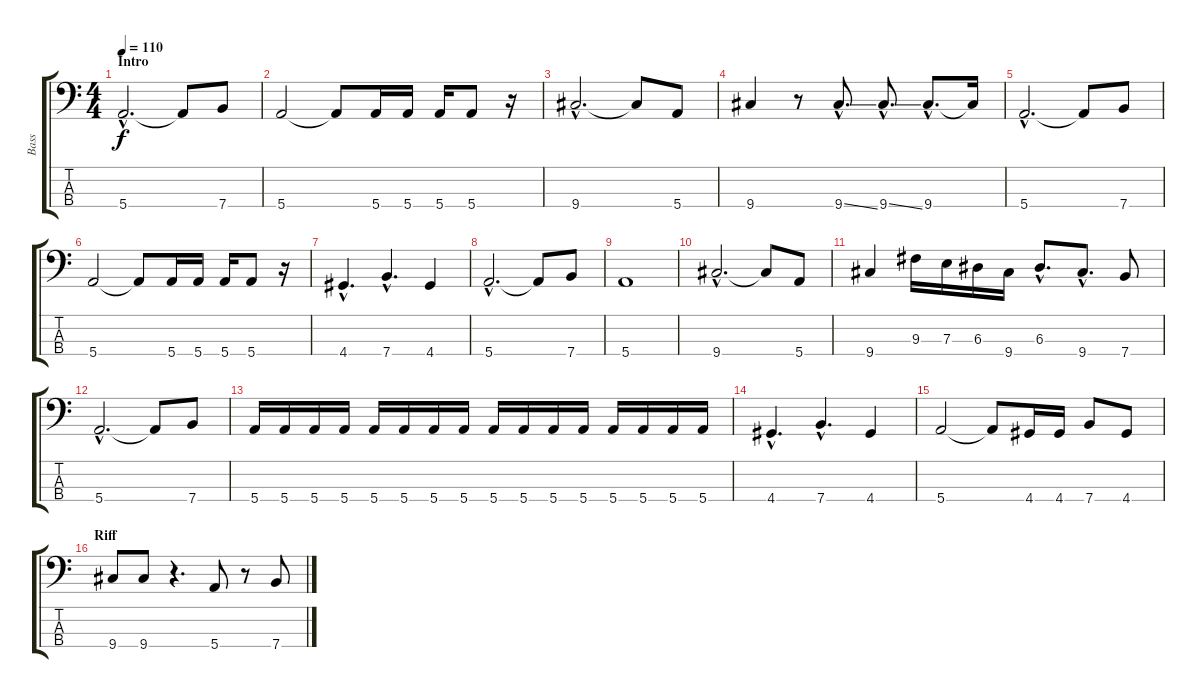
\track ("Bass" "Bass") {instrument electricbassfinger}
\staff {score tabs}
\tuning (G2 D2 A1 E1) {hide}
\ts (4 4)
\section ("" "Intro")
\tempo 110
\clef f4
\ks c
5.4{hac}.2{d dy f instrument electricbassfinger} 5.4{t}.8 7.4.8 |
5.4.2 5.4{t}.8 5.4.16 5.4.16 5.4.16 5.4.8 r.16 |
9.4{hac}.2{d} 9.4{t}.8 5.4.8 |
9.4.4 r.8 9.4{ss hac}.8{d} 9.4{ss hac}.8{d} 9.4{hac}.8{d} 9.4{t}.16 |
5.4{hac}.2{d} 5.4{t}.8 7.4.8 |
5.4.2 5.4{t}.8 5.4.16 5.4.16 5.4.16 5.4.8 r.16 |
4.4{hac}.4{d} 7.4{hac}.4{d} 4.4.4 |
5.4{hac}.2{d} 5.4{t}.8 7.4.8 |
5.4.1 |
9.4{hac}.2{d} 9.4{t}.8 5.4.8 |
9.4.4 9.3.16 7.3.16 6.3.16 9.4.16 6.3{hac}.8{d} 9.4{hac}.8{d} 7.4.8 |
5.4{hac}.2{d} 5.4{t}.8 7.4.8 |
5.4.16 5.4.16 5.4.16 5.4.16 5.4.16 5.4.16 5.4.16 5.4.16 5.4.16 5.4.16 5.4.16 5.4.16 5.4.16 5.4.16 5.4.16 5.4.16 |
4.4{hac}.4{d} 7.4{hac}.4{d} 4.4.4 |
5.4.2 5.4{t}.8 4.4.16 4.4.16 7.4.8 4.4.8 |
\section ("" "Riff")
9.4.8 9.4.8 r.4{d} 5.4.8 r.8 7.4.8
